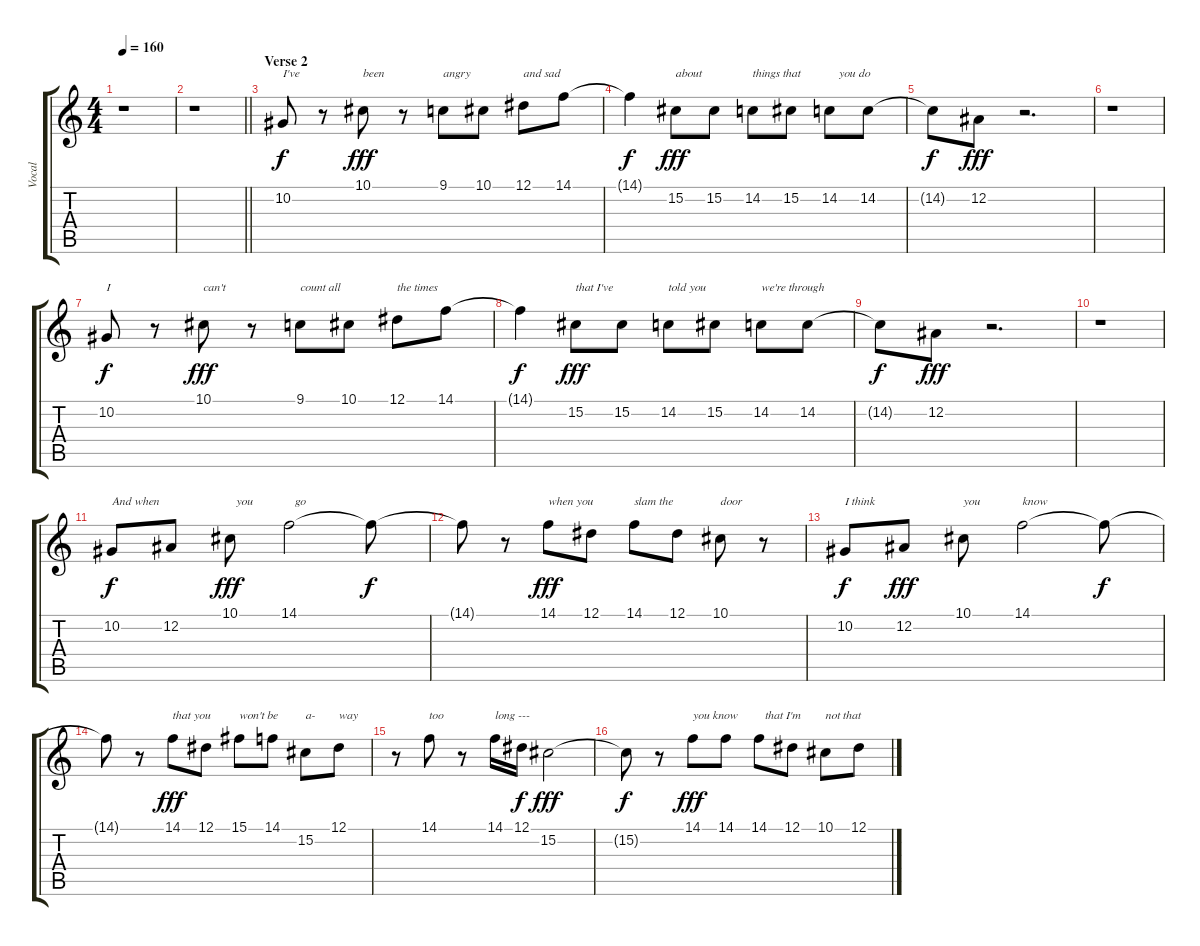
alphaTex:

\track ("Vocal" "Vocal") {instrument honkytonkpiano}
\staff {score tabs}
\tuning (Eb4 Bb3 Gb3 Db3 Ab2 Eb2) {hide}
\ts (4 4)
\tempo 160
\clef g2
\ks c
r.1{dy fff} |
\barLineRight lightlight
r.1 |
\section ("" "Verse 2")
10.2.8{txt "I've" dy f} r.8 10.1.8{txt "been" dy fff} r.8 9.1.8{txt "angry"} 10.1.8 12.1.8{txt "and sad"} 14.1.8 |
14.1{t}.4{dy f} 15.2.8{txt "about" dy fff} 15.2.8 14.2.8{txt "things that"} 15.2.8 14.2.8{txt "   you do"} 14.2.8 |
14.2{t}.8{dy f} 12.2.8{dy fff} r.2{d} |
r.1 |
10.2.8{txt "I" dy f} r.8 10.1.8{txt "can't" dy fff} r.8 9.1.8{txt "count all"} 10.1.8 12.1.8{txt "the times"} 14.1.8 |
14.1{t}.4{dy f} 15.2.8{txt "that I've" dy fff} 15.2.8 14.2.8{txt "told you"} 15.2.8 14.2.8{txt "we're through"} 14.2.8 |
14.2{t}.8{dy f} 12.2.8{dy fff} r.2{d} |
r.1 |
10.2.8{txt "And when" dy f} 12.2.8 10.1.8{txt "  you" dy fff} 14.1.2{txt "  go"} 14.1{t}.8{dy f} |
14.1{t}.8 r.8 14.1.8{txt "when you" dy fff} 12.1.8 14.1.8{txt "slam the"} 12.1.8 10.1.8{txt "door"} r.8 |
10.2.8{txt "I think" dy f} 12.2.8{dy fff} 10.1.8{txt "you"} 14.1.2{txt "know"} 14.1{t}.8{dy f} |
14.1{t}.8 r.8 14.1.8{txt "that you" dy fff} 12.1.8 15.1.8{txt "won't be"} 14.1.8 15.2.8{txt "a- "} 12.1.8{txt "way"} |
r.8 14.1.8{txt "too"} r.8 14.1.16{txt "long ---"} 12.1.16{dy f} 15.2.2{dy fff} |
15.2{t}.8{dy f} r.8 14.1.8{txt "you know" dy fff} 14.1.8 14.1.8{txt "  that I'm"} 12.1.8 10.1.8{txt "not that"} 12.1.8
